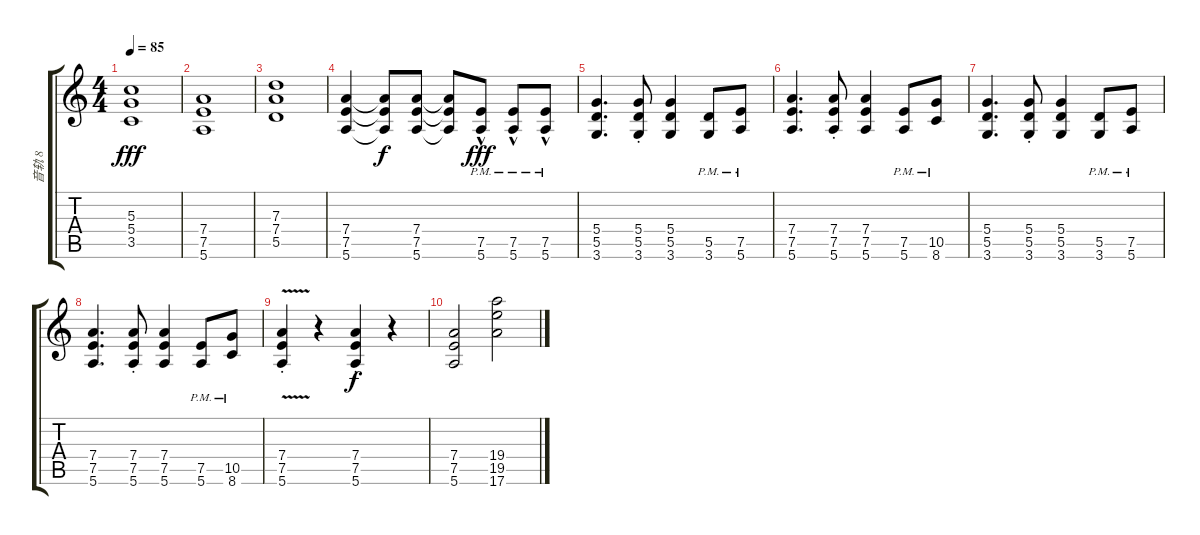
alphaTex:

\track ("音轨 8" "音轨 8") {instrument distortionguitar}
\staff {score tabs}
\tuning (E4 B3 G3 D3 A2 E2) {hide}
\ts (4 4)
\tempo 85
\clef g2
\ks c
(5.3 5.4 3.5).1{dy fff} |
(7.4 7.5 5.6).1 |
(7.3 7.4 5.5).1 |
(7.4 7.5 5.6).4 (7.4{t} 7.5{t} 5.6{t}).8{dy f} (7.4 7.5 5.6).8 (7.4{t} 7.5{t} 5.6{t}).8 (7.5{hac} 5.6{hac pm}).8{dy fff} (7.5{hac} 5.6{hac pm}).8 (7.5{hac} 5.6{hac pm}).8 |
(5.4 5.5 3.6).4{d volume 16 instrument distortionguitar} (5.4{st} 5.5{st} 3.6{st}).8 (5.4 5.5 3.6).4 (5.5 3.6{pm}).8 (7.5 5.6{pm}).8 |
(7.4 7.5 5.6).4{d} (7.4{st} 7.5{st} 5.6{st}).8 (7.4 7.5 5.6).4 (7.5{pm} 5.6{pm}).8 (10.5{pm} 8.6{pm}).8 |
(5.4 5.5 3.6).4{d} (5.4{st} 5.5{st} 3.6{st}).8 (5.4 5.5 3.6).4 (5.5 3.6{pm}).8 (7.5{pm} 5.6{pm}).8 |
(7.4 7.5 5.6).4{d} (7.4{st} 7.5{st} 5.6{st}).8 (7.4 7.5 5.6).4 (7.5{pm} 5.6{pm}).8 (10.5{pm} 8.6{pm}).8 |
(7.4{v st} 7.5{v st} 5.6{v st}).4 r.4 (7.4{st} 7.5{st} 5.6).4{dy f} r.4 |
(7.4 7.5 5.6).2 (19.4 19.5 17.6).2
